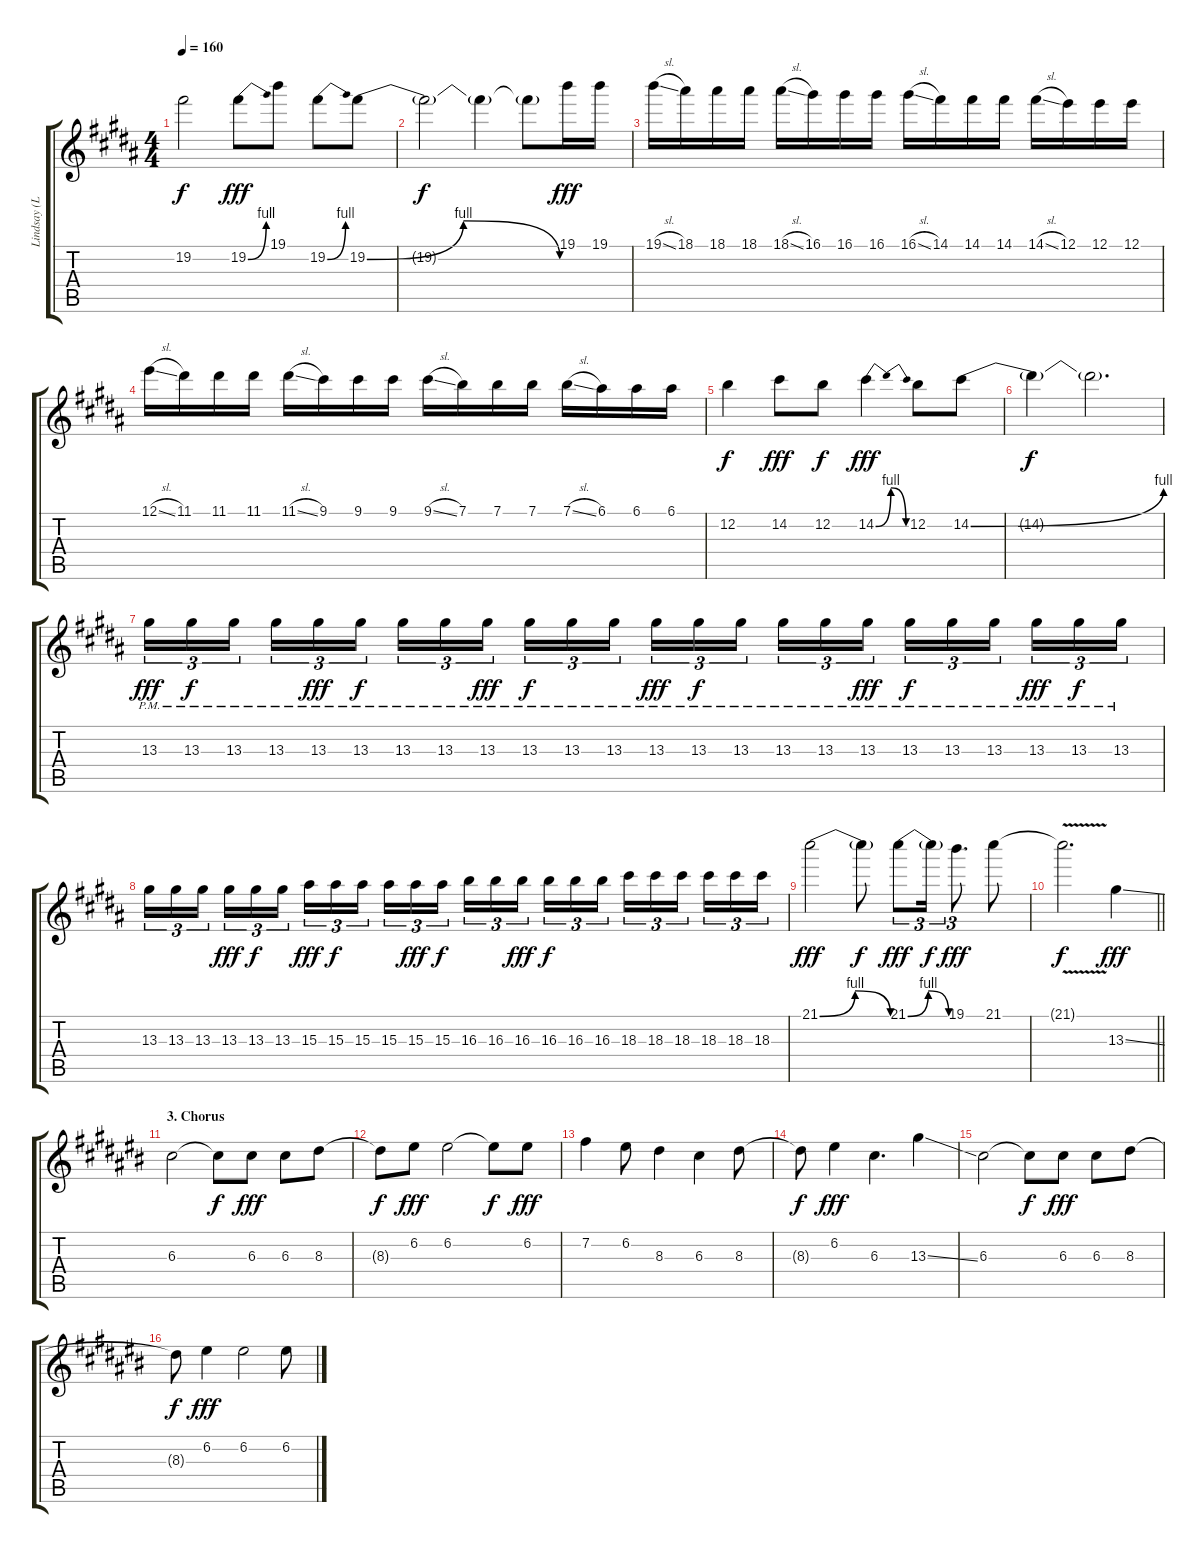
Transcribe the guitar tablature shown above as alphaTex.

\track ("Lindsay (Lead Guitar & Vocals)" "Lindsay (L") {instrument distortionguitar}
\staff {score tabs}
\tuning (E4 B3 G3 D3 A2 E2) {hide}
\ts (4 4)
\tempo 160
\clef g2
\ks b
19.2{t}.2{dy f} 19.2{be (bend 0 0 60 4)}.8{dy fff} 19.1.8 19.2{be (bend 0 0 60 4)}.8 19.2{be (bendrelease 0 0 3 4 3 4 60 0)}.8 |
19.2{t}.2{dy f} 19.2{t}.4 19.2{t}.8 19.1.16{dy fff} 19.1.16 |
19.1{sl}.16 18.1.16 18.1.16 18.1.16 18.1{sl}.16 16.1.16 16.1.16 16.1.16 16.1{sl}.16 14.1.16 14.1.16 14.1.16 14.1{sl}.16 12.1.16 12.1.16 12.1.16 |
12.1{sl}.16 11.1.16 11.1.16 11.1.16 11.1{sl}.16 9.1.16 9.1.16 9.1.16 9.1{sl}.16 7.1.16 7.1.16 7.1.16 7.1{sl}.16 6.1.16 6.1.16 6.1.16 |
12.2.4{dy f} 14.2.8{dy fff} 12.2.8{dy f} 14.2{be (bendrelease 0 0 20 4 30 4 60 0)}.4{dy fff} 12.2.8 14.2{be (bend 0 0 60 4)}.8 |
14.2{t}.4{dy f} 14.2{t}.2{d} |
13.3{pm}.16{tu (3 2) dy fff} 13.3{pm}.16{tu (3 2) dy f} 13.3{pm}.16{tu (3 2) beam splitsecondary} 13.3{pm}.16{tu (3 2)} 13.3{pm}.16{tu (3 2) dy fff} 13.3{pm}.16{tu (3 2) dy f} 13.3{pm}.16{tu (3 2)} 13.3{pm}.16{tu (3 2)} 13.3{pm}.16{tu (3 2) dy fff beam splitsecondary} 13.3{pm}.16{tu (3 2) dy f} 13.3{pm}.16{tu (3 2)} 13.3{pm}.16{tu (3 2)} 13.3{pm}.16{tu (3 2) dy fff} 13.3{pm}.16{tu (3 2) dy f} 13.3{pm}.16{tu (3 2) beam splitsecondary} 13.3{pm}.16{tu (3 2)} 13.3{pm}.16{tu (3 2)} 13.3{pm}.16{tu (3 2) dy fff} 13.3{pm}.16{tu (3 2) dy f} 13.3{pm}.16{tu (3 2)} 13.3{pm}.16{tu (3 2) beam splitsecondary} 13.3{pm}.16{tu (3 2) dy fff} 13.3{pm}.16{tu (3 2) dy f} 13.3{pm}.16{tu (3 2)} |
13.3.16{tu (3 2)} 13.3.16{tu (3 2)} 13.3.16{tu (3 2) beam splitsecondary} 13.3.16{tu (3 2) dy fff} 13.3.16{tu (3 2) dy f} 13.3.16{tu (3 2)} 15.3.16{tu (3 2) dy fff} 15.3.16{tu (3 2) dy f} 15.3.16{tu (3 2) beam splitsecondary} 15.3.16{tu (3 2)} 15.3.16{tu (3 2) dy fff} 15.3.16{tu (3 2) dy f} 16.3.16{tu (3 2)} 16.3.16{tu (3 2)} 16.3.16{tu (3 2) dy fff beam splitsecondary} 16.3.16{tu (3 2) dy f} 16.3.16{tu (3 2)} 16.3.16{tu (3 2)} 18.3.16{tu (3 2)} 18.3.16{tu (3 2)} 18.3.16{tu (3 2) beam splitsecondary} 18.3.16{tu (3 2)} 18.3.16{tu (3 2)} 18.3.16{tu (3 2)} |
21.1{be (bendrelease 0 0 26 4 40 4 60 0)}.2{dy fff} 21.1{t}.8{dy f} 21.1{be (bendrelease 0 0 20 4 30 4 60 0)}.8{tu (3 2) dy fff} 21.1{t}.16{tu (3 2) dy f} 19.1.8{d tu (3 2) dy fff} 21.1.8 |
\barLineRight lightlight
21.1{v t}.2{d dy f} 13.3{ss}.4{dy fff instrument lead1square} |
\section ("" "3. Chorus")
\ks c#
6.3.2 6.3{t}.8{dy f} 6.3.8{dy fff} 6.3.8 8.3.8 |
8.3{t}.8{dy f} 6.2.8{dy fff} 6.2.2 6.2{t}.8{dy f} 6.2.8{dy fff} |
7.2.4 6.2.8 8.3.4 6.3.4 8.3.8 |
8.3{t}.8{dy f} 6.2.4{dy fff} 6.3.4{d} 13.3{ss}.4 |
6.3.2 6.3{t}.8{dy f} 6.3.8{dy fff} 6.3.8 8.3.8 |
8.3{t}.8{dy f} 6.2.4{dy fff} 6.2.2 6.2.8
